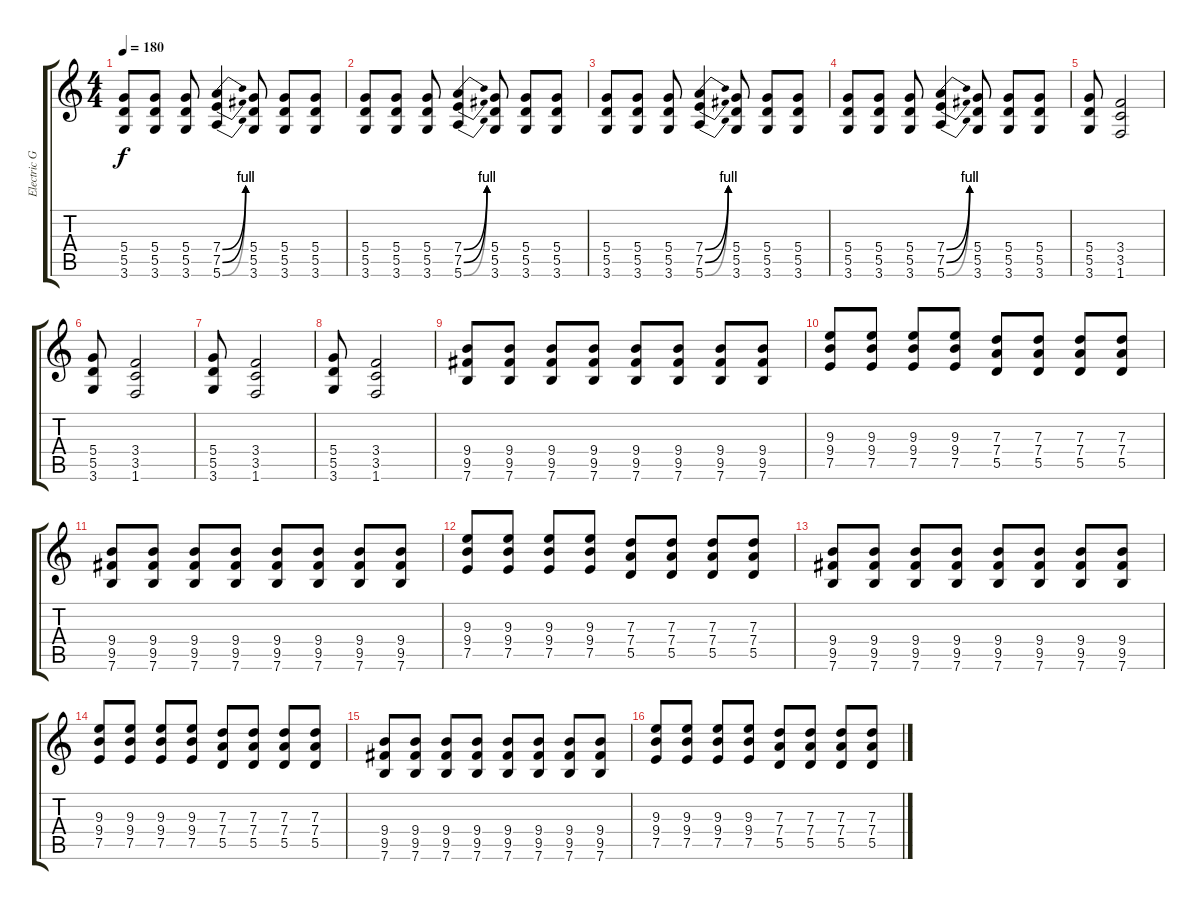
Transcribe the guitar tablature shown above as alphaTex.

\track ("Electric Guitar" "Electric G") {instrument distortionguitar}
\staff {score tabs}
\tuning (E4 B3 G3 D3 A2 E2) {hide}
\ts (4 4)
\tempo 180
\clef g2
\ks c
(5.4 5.5 3.6).8{dy f} (5.4 5.5 3.6).8 (5.4 5.5 3.6).8 (7.4{be (bend 0 0 60 4)} 7.5{be (bend 0 0 60 4)} 5.6{be (bend 0 0 60 4)}).4 (5.4 5.5 3.6).8 (5.4 5.5 3.6).8 (5.4 5.5 3.6).8 |
(5.4 5.5 3.6).8 (5.4 5.5 3.6).8 (5.4 5.5 3.6).8 (7.4{be (bend 0 0 60 4)} 7.5{be (bend 0 0 60 4)} 5.6{be (bend 0 0 60 4)}).4 (5.4 5.5 3.6).8 (5.4 5.5 3.6).8 (5.4 5.5 3.6).8 |
(5.4 5.5 3.6).8 (5.4 5.5 3.6).8 (5.4 5.5 3.6).8 (7.4{be (bend 0 0 60 4)} 7.5{be (bend 0 0 60 4)} 5.6{be (bend 0 0 60 4)}).4 (5.4 5.5 3.6).8 (5.4 5.5 3.6).8 (5.4 5.5 3.6).8 |
(5.4 5.5 3.6).8 (5.4 5.5 3.6).8 (5.4 5.5 3.6).8 (7.4{be (bend 0 0 60 4)} 7.5{be (bend 0 0 60 4)} 5.6{be (bend 0 0 60 4)}).4 (5.4 5.5 3.6).8 (5.4 5.5 3.6).8 (5.4 5.5 3.6).8 |
(5.4 5.5 3.6).8 (3.4 3.5 1.6).2 |
(5.4 5.5 3.6).8 (3.4 3.5 1.6).2 |
(5.4 5.5 3.6).8 (3.4 3.5 1.6).2 |
(5.4 5.5 3.6).8 (3.4 3.5 1.6).2 |
(9.4 9.5 7.6).8 (9.4 9.5 7.6).8 (9.4 9.5 7.6).8 (9.4 9.5 7.6).8 (9.4 9.5 7.6).8 (9.4 9.5 7.6).8 (9.4 9.5 7.6).8 (9.4 9.5 7.6).8 |
(9.3 9.4 7.5).8 (9.3 9.4 7.5).8 (9.3 9.4 7.5).8 (9.3 9.4 7.5).8 (7.3 7.4 5.5).8 (7.3 7.4 5.5).8 (7.3 7.4 5.5).8 (7.3 7.4 5.5).8 |
(9.4 9.5 7.6).8 (9.4 9.5 7.6).8 (9.4 9.5 7.6).8 (9.4 9.5 7.6).8 (9.4 9.5 7.6).8 (9.4 9.5 7.6).8 (9.4 9.5 7.6).8 (9.4 9.5 7.6).8 |
(9.3 9.4 7.5).8 (9.3 9.4 7.5).8 (9.3 9.4 7.5).8 (9.3 9.4 7.5).8 (7.3 7.4 5.5).8 (7.3 7.4 5.5).8 (7.3 7.4 5.5).8 (7.3 7.4 5.5).8 |
(9.4 9.5 7.6).8 (9.4 9.5 7.6).8 (9.4 9.5 7.6).8 (9.4 9.5 7.6).8 (9.4 9.5 7.6).8 (9.4 9.5 7.6).8 (9.4 9.5 7.6).8 (9.4 9.5 7.6).8 |
(9.3 9.4 7.5).8 (9.3 9.4 7.5).8 (9.3 9.4 7.5).8 (9.3 9.4 7.5).8 (7.3 7.4 5.5).8 (7.3 7.4 5.5).8 (7.3 7.4 5.5).8 (7.3 7.4 5.5).8 |
(9.4 9.5 7.6).8 (9.4 9.5 7.6).8 (9.4 9.5 7.6).8 (9.4 9.5 7.6).8 (9.4 9.5 7.6).8 (9.4 9.5 7.6).8 (9.4 9.5 7.6).8 (9.4 9.5 7.6).8 |
(9.3 9.4 7.5).8 (9.3 9.4 7.5).8 (9.3 9.4 7.5).8 (9.3 9.4 7.5).8 (7.3 7.4 5.5).8 (7.3 7.4 5.5).8 (7.3 7.4 5.5).8 (7.3 7.4 5.5).8
